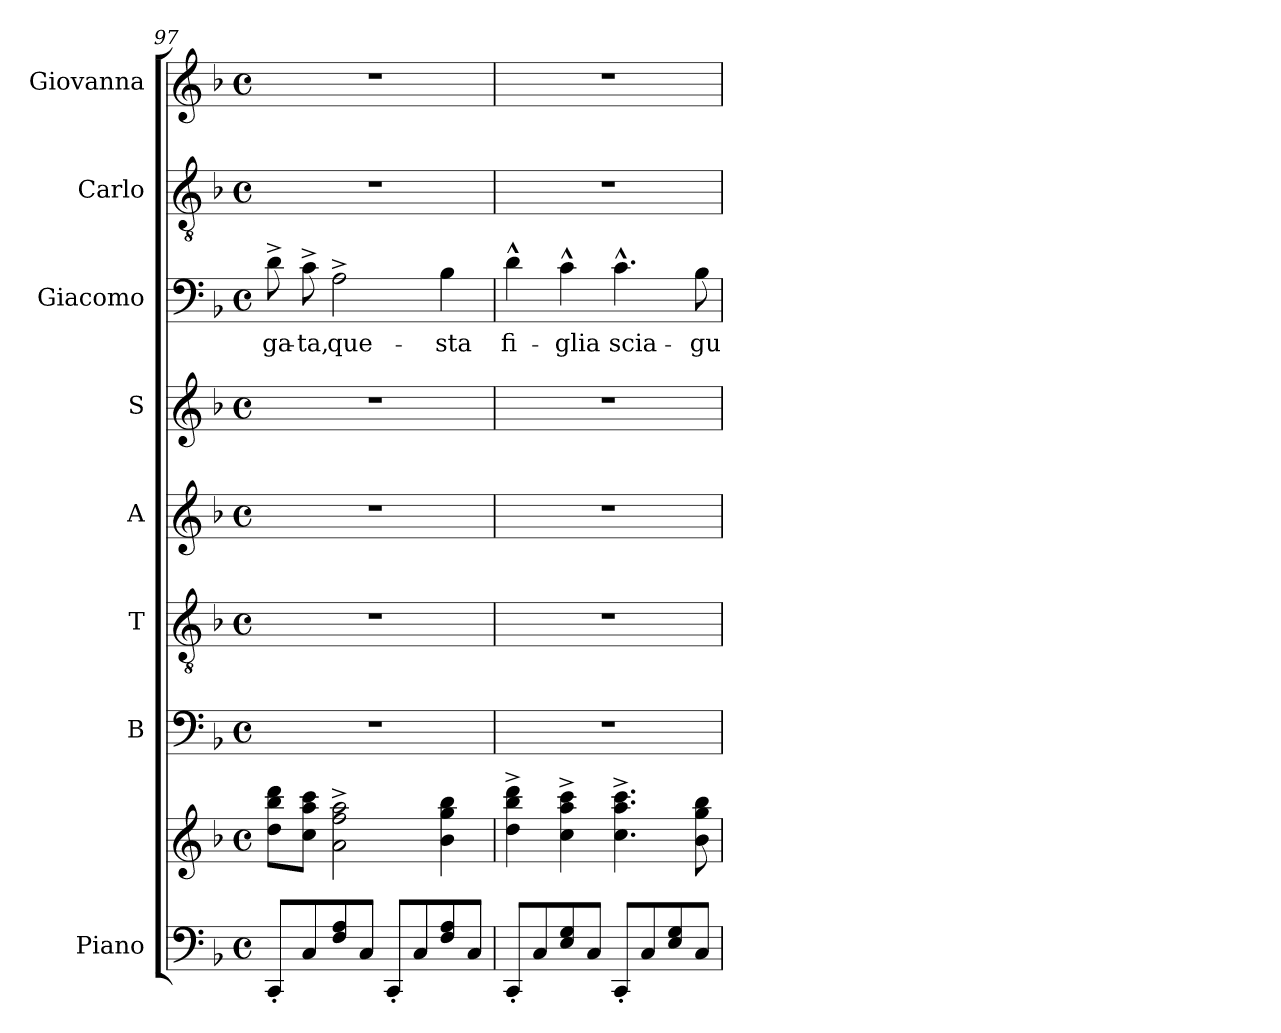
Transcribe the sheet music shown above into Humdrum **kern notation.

**kern	**kern	**kern	**kern	**kern	**kern	**kern	**text	**kern	**kern
*part8	*part8	*part7	*part6	*part5	*part4	*part3	*part3	*part2	*part1
*staff9	*staff8	*staff7	*staff6	*staff5	*staff4	*staff3	*staff3	*staff2	*staff1
*I"Piano	*	*I"B	*I"T	*I"A	*I"S	*I"Giacomo	*	*I"Carlo	*I"Giovanna
*I'Pno	*	*I'B	*I'T	*I'A	*I'S	*	*	*	*
*clefF4	*clefG2	*clefF4	*clefGv2	*clefG2	*clefG2	*clefF4	*	*clefGv2	*clefG2
*k[b-]	*k[b-]	*k[b-]	*k[b-]	*k[b-]	*k[b-]	*k[b-]	*	*k[b-]	*k[b-]
*M4/4	*M4/4	*M4/4	*M4/4	*M4/4	*M4/4	*M4/4	*	*M4/4	*M4/4
*met(c)	*met(c)	*met(c)	*met(c)	*met(c)	*met(c)	*met(c)	*	*met(c)	*met(c)
=97	=97	=97	=97	=97	=97	=97	=97	=97	=97
!	!	!	!	!	!	!	!LO:LY:b	!	!
8CC'/L	8dd\ 8bb-\ 8ddd\L	1r	1r	1r	1r	8d^\	-ga-	1r	1r
!	!	!	!	!	!	!	!LO:LY:b	!	!
8C/	8cc\ 8aa\ 8ccc\J	.	.	.	.	8c^\	-ta,	.	.
!	!	!	!	!	!	!	!LO:LY:b	!	!
8F/ 8A/	2a\^ 2ff\^ 2aa\^	.	.	.	.	2A^\	que-	.	.
8C/J	.	.	.	.	.	.	.	.	.
8CC'/L	.	.	.	.	.	.	.	.	.
8C/	.	.	.	.	.	.	.	.	.
!	!	!	!	!	!	!	!LO:LY:b	!	!
8F/ 8A/	4b-\ 4gg\ 4bb-\	.	.	.	.	4B-\	-sta	.	.
8C/J	.	.	.	.	.	.	.	.	.
=98	=98	=98	=98	=98	=98	=98	=98	=98	=98
!	!	!	!	!	!	!	!LO:LY:b	!	!
8CC'/L	4dd\^ 4bb-\^ 4ddd\^	1r	1r	1r	1r	4d^^\	fi-	1r	1r
8C/	.	.	.	.	.	.	.	.	.
!	!	!	!	!	!	!	!LO:LY:b	!	!
8E/ 8G/	4cc\^ 4aa\^ 4ccc\^	.	.	.	.	4c^^\	-glia	.	.
8C/J	.	.	.	.	.	.	.	.	.
!	!	!	!	!	!	!	!LO:LY:b	!	!
8CC'/L	4.cc\^ 4.aa\^ 4.ccc\^	.	.	.	.	4.c^^\	scia-	.	.
8C/	.	.	.	.	.	.	.	.	.
8E/ 8G/	.	.	.	.	.	.	.	.	.
!	!	!	!	!	!	!	!LO:LY:b	!	!
8C/J	8b-\ 8gg\ 8bb-\	.	.	.	.	8B-\	-gu-	.	.
=	=	=	=	=	=	=	=	=	=
*-	*-	*-	*-	*-	*-	*-	*-	*-	*-
